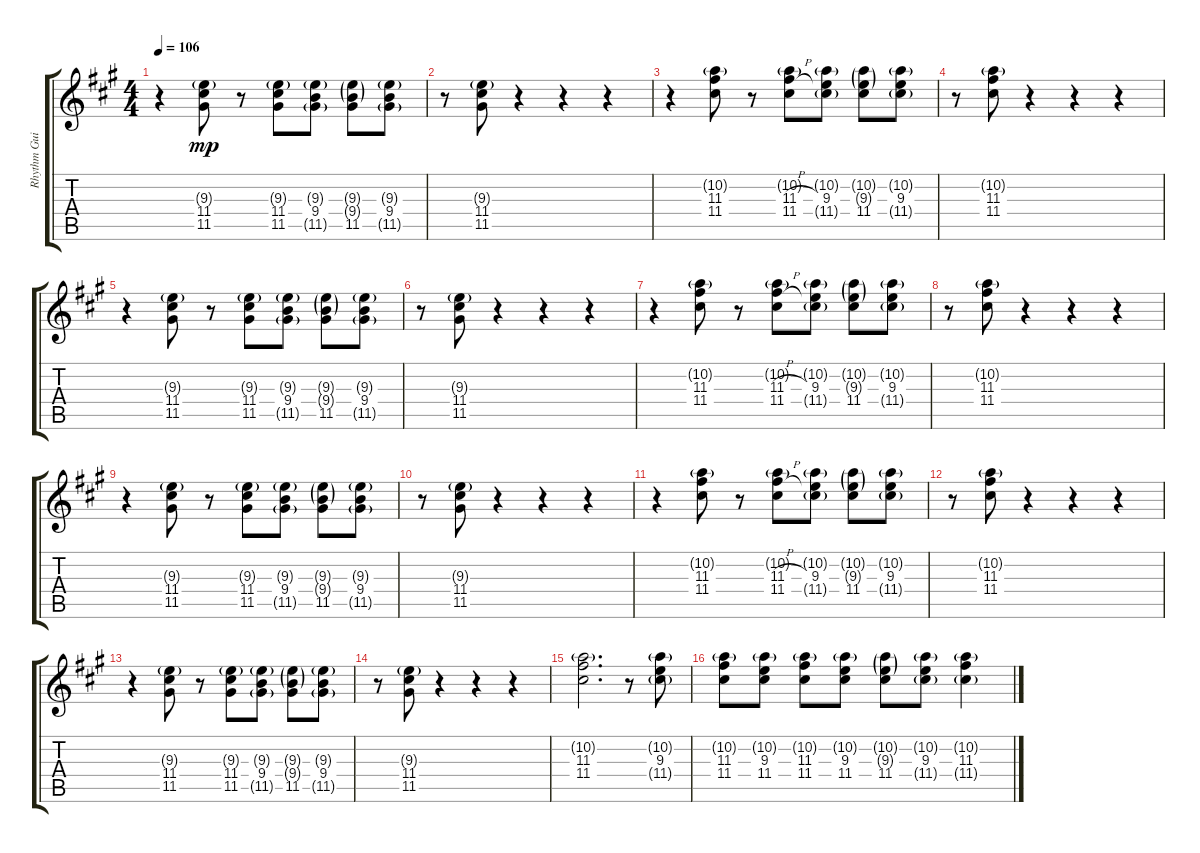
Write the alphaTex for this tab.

\track ("Rhythm Guitar" "Rhythm Gui") {instrument electricguitarjazz}
\staff {score tabs}
\tuning (E4 B3 G3 D3 A2 E2) {hide}
\ts (4 4)
\tempo 106
\clef g2
\ks f#minor
r.4{dy mp} (9.3{g} 11.4 11.5).8 r.8 (9.3{g} 11.4 11.5).8 (9.3{g} 9.4 11.5{g}).8 (9.3{g} 9.4{g} 11.5).8 (9.3{g} 9.4 11.5{g}).8 |
r.8 (9.3{g} 11.4 11.5).8 r.4 r.4 r.4 |
r.4 (10.2{g} 11.3 11.4).8 r.8 (10.2{g} 11.3{h} 11.4).8 (10.2{g} 9.3 11.4{g}).8 (10.2{g} 9.3{g} 11.4).8 (10.2{g} 9.3 11.4{g}).8 |
r.8 (10.2{g} 11.3 11.4).8 r.4 r.4 r.4 |
r.4 (9.3{g} 11.4 11.5).8 r.8 (9.3{g} 11.4 11.5).8 (9.3{g} 9.4 11.5{g}).8 (9.3{g} 9.4{g} 11.5).8 (9.3{g} 9.4 11.5{g}).8 |
r.8 (9.3{g} 11.4 11.5).8 r.4 r.4 r.4 |
r.4 (10.2{g} 11.3 11.4).8 r.8 (10.2{g} 11.3{h} 11.4).8 (10.2{g} 9.3 11.4{g}).8 (10.2{g} 9.3{g} 11.4).8 (10.2{g} 9.3 11.4{g}).8 |
r.8 (10.2{g} 11.3 11.4).8 r.4 r.4 r.4 |
r.4 (9.3{g} 11.4 11.5).8 r.8 (9.3{g} 11.4 11.5).8 (9.3{g} 9.4 11.5{g}).8 (9.3{g} 9.4{g} 11.5).8 (9.3{g} 9.4 11.5{g}).8 |
r.8 (9.3{g} 11.4 11.5).8 r.4 r.4 r.4 |
r.4 (10.2{g} 11.3 11.4).8 r.8 (10.2{g} 11.3{h} 11.4).8 (10.2{g} 9.3 11.4{g}).8 (10.2{g} 9.3{g} 11.4).8 (10.2{g} 9.3 11.4{g}).8 |
r.8 (10.2{g} 11.3 11.4).8 r.4 r.4 r.4 |
r.4 (9.3{g} 11.4 11.5).8 r.8 (9.3{g} 11.4 11.5).8 (9.3{g} 9.4 11.5{g}).8 (9.3{g} 9.4{g} 11.5).8 (9.3{g} 9.4 11.5{g}).8 |
r.8 (9.3{g} 11.4 11.5).8 r.4 r.4 r.4 |
(10.2{g} 11.3 11.4).2{d} r.8 (10.2{g} 9.3 11.4{g}).8 |
(10.2{g} 11.3 11.4).8 (10.2{g} 9.3 11.4).8 (10.2{g} 11.3 11.4).8 (10.2{g} 9.3 11.4).8 (10.2{g} 9.3{g} 11.4).8 (10.2{g} 9.3 11.4{g}).8 (10.2{g} 11.3 11.4{g}).4
